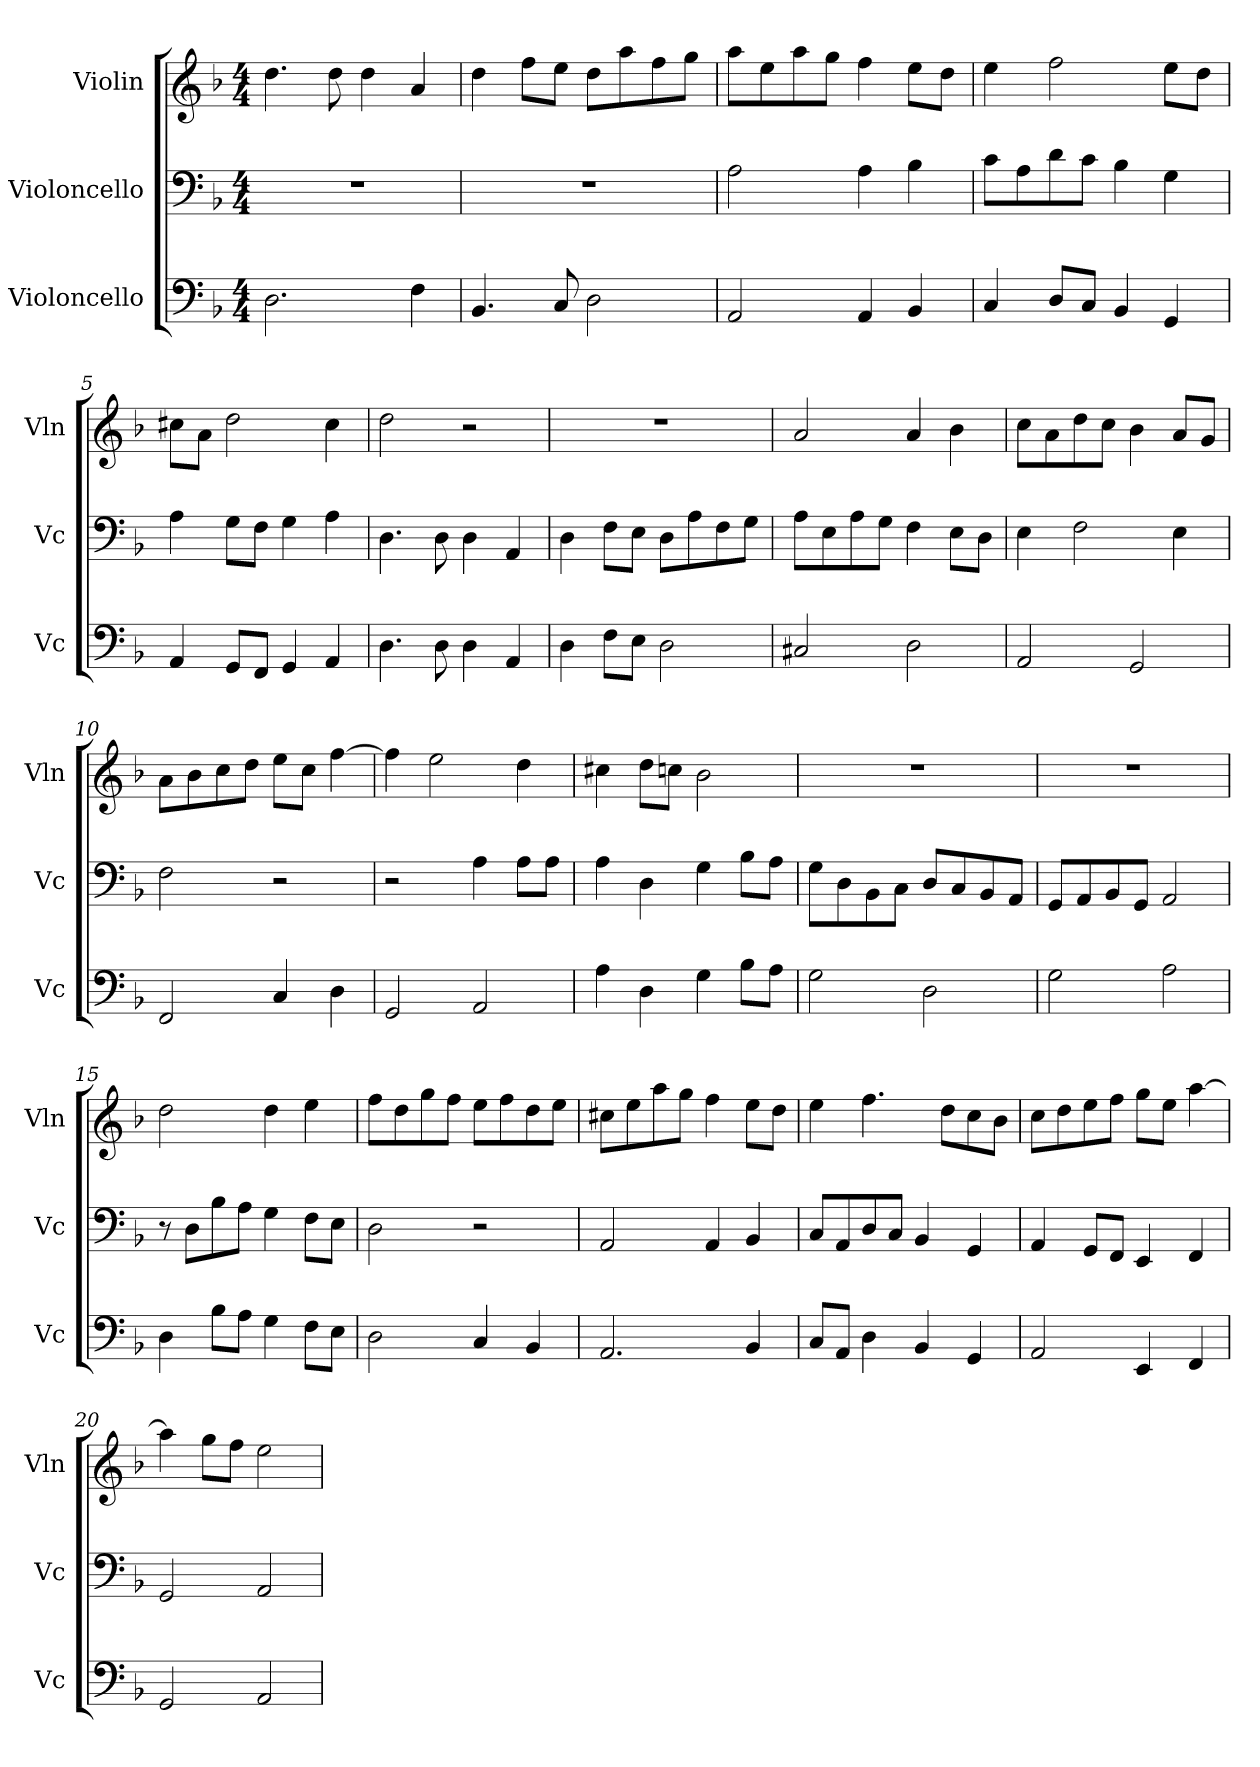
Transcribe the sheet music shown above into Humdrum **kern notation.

**kern	**kern	**kern
*part3	*part2	*part1
*staff3	*staff2	*staff1
*I"Violoncello	*I"Violoncello	*I"Violin
*I'Vc	*I'Vc	*I'Vln
*clefF4	*clefF4	*clefG2
*k[b-]	*k[b-]	*k[b-]
*M4/4	*M4/4	*M4/4
*MM120	*MM120	*MM120
=1	=1	=1
2.D\	1r	4.dd\
.	.	8dd\
.	.	4dd\
4F\	.	4a/
=2	=2	=2
4.BB-/	1r	4dd\
.	.	8ff\L
8C/	.	8ee\J
2D\	.	8dd\L
.	.	8aa\
.	.	8ff\
.	.	8gg\J
=3	=3	=3
2AA/	2A\	8aa\L
.	.	8ee\
.	.	8aa\
.	.	8gg\J
4AA/	4A\	4ff\
4BB-/	4B-\	8ee\L
.	.	8dd\J
=4	=4	=4
4C/	8c\L	4ee\
.	8A\	.
8D/L	8d\	2ff\
8C/J	8c\J	.
4BB-/	4B-\	.
4GG/	4G\	8ee\L
.	.	8dd\J
=5	=5	=5
4AA/	4A\	8cc#X\L
.	.	8a\J
8GG/L	8G\L	2dd\
8FF/J	8F\J	.
4GG/	4G\	.
4AA/	4A\	4cc#\
=6	=6	=6
4.D\	4.D\	2dd\
8D\	8D\	.
4D\	4D\	2r
4AA/	4AA/	.
=7	=7	=7
4D\	4D\	1r
8F\L	8F\L	.
8E\J	8E\J	.
2D\	8D\L	.
.	8A\	.
.	8F\	.
.	8G\J	.
=8	=8	=8
2C#X/	8A\L	2a/
.	8E\	.
.	8A\	.
.	8G\J	.
2D\	4F\	4a/
.	8E\L	4b-\
.	8D\J	.
=9	=9	=9
2AA/	4E\	8cc\L
.	.	8a\
.	2F\	8dd\
.	.	8cc\J
2GG/	.	4b-\
.	4E\	8a/L
.	.	8g/J
=10	=10	=10
2FF/	2F\	8a\L
.	.	8b-\
.	.	8cc\
.	.	8dd\J
4C/	2r	8ee\L
.	.	8cc\J
4D\	.	[4ff\
=11	=11	=11
2GG/	2r	4ff\]
.	.	2ee\
2AA/	4A\	.
.	8A\L	4dd\
.	8A\J	.
=12	=12	=12
4A\	4A\	4cc#X\
4D\	4D\	8dd\L
.	.	8ccn\J
4G\	4G\	2b-\
8B-\L	8B-\L	.
8A\J	8A\J	.
=13	=13	=13
2G\	8G\L	1r
.	8D\	.
.	8BB-\	.
.	8C\J	.
2D\	8D/L	.
.	8C/	.
.	8BB-/	.
.	8AA/J	.
=14	=14	=14
2G\	8GG/L	1r
.	8AA/	.
.	8BB-/	.
.	8GG/J	.
2A\	2AA/	.
=15	=15	=15
4D\	8r	2dd\
.	8D\L	.
8B-\L	8B-\	.
8A\J	8A\J	.
4G\	4G\	4dd\
8F\L	8F\L	4ee\
8E\J	8E\J	.
=16	=16	=16
2D\	2D\	8ff\L
.	.	8dd\
.	.	8gg\
.	.	8ff\J
4C/	2r	8ee\L
.	.	8ff\
4BB-/	.	8dd\
.	.	8ee\J
=17	=17	=17
2.AA/	2AA/	8cc#X\L
.	.	8ee\
.	.	8aa\
.	.	8gg\J
.	4AA/	4ff\
4BB-/	4BB-/	8ee\L
.	.	8dd\J
=18	=18	=18
8C/L	8C/L	4ee\
8AA/J	8AA/	.
4D\	8D/	4.ff\
.	8C/J	.
4BB-/	4BB-/	.
.	.	8dd\L
4GG/	4GG/	8cc\
.	.	8b-\J
=19	=19	=19
2AA/	4AA/	8cc\L
.	.	8dd\
.	8GG/L	8ee\
.	8FF/J	8ff\J
4EE/	4EE/	8gg\L
.	.	8ee\J
4FF/	4FF/	[4aa\
=20	=20	=20
2GG/	2GG/	4aa\]
.	.	8gg\L
.	.	8ff\J
2AA/	2AA/	2ee\
=	=	=
*-	*-	*-
